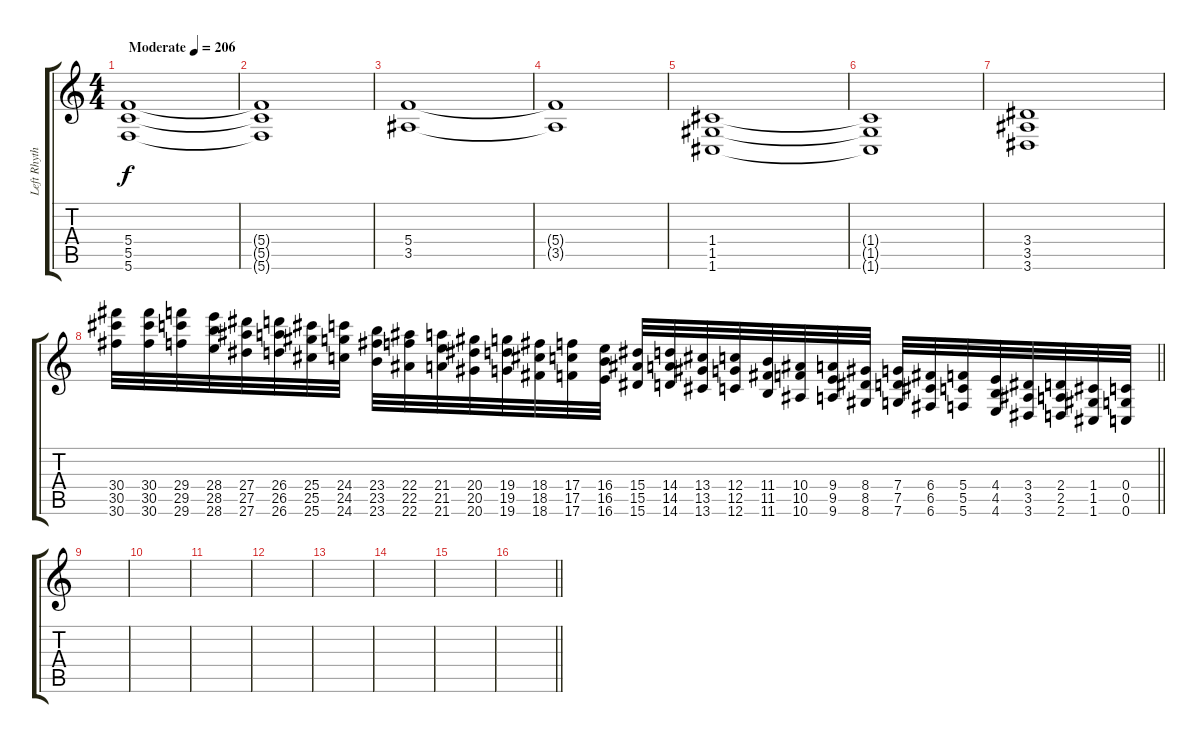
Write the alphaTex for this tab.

\track ("Left Rhythm" "Left Rhyth") {instrument distortionguitar}
\staff {score tabs}
\tuning (D4 A3 F3 C3 G2 C2) {hide}
\ts (4 4)
\section ("" "")
\tempo (206 "Moderate")
\clef g2
\ks c
(5.4 5.5 5.6).1{dy f instrument distortionguitar} |
(5.4{t} 5.5{t} 5.6{t}).1 |
(5.4 3.5).1 |
(5.4{t} 3.5{t}).1 |
(1.4 1.5 1.6).1 |
(1.4{t} 1.5{t} 1.6{t}).1 |
(3.4 3.5 3.6).1 |
\barLineRight lightlight
(30.4 30.5 30.6).32{instrument guitarfretnoise} (30.4 30.5 30.6).32 (29.4 29.5 29.6).32 (28.4 28.5 28.6).32 (27.4 27.5 27.6).32 (26.4 26.5 26.6).32 (25.4 25.5 25.6).32 (24.4 24.5 24.6).32 (23.4 23.5 23.6).32 (22.4 22.5 22.6).32 (21.4 21.5 21.6).32 (20.4 20.5 20.6).32 (19.4 19.5 19.6).32 (18.4 18.5 18.6).32 (17.4 17.5 17.6).32 (16.4 16.5 16.6).32 (15.4 15.5 15.6).32 (14.4 14.5 14.6).32 (13.4 13.5 13.6).32 (12.4 12.5 12.6).32 (11.4 11.5 11.6).32 (10.4 10.5 10.6).32 (9.4 9.5 9.6).32 (8.4 8.5 8.6).32 (7.4 7.5 7.6).32 (6.4 6.5 6.6).32 (5.4 5.5 5.6).32 (4.4 4.5 4.6).32 (3.4 3.5 3.6).32 (2.4 2.5 2.6).32 (1.4 1.5 1.6).32 (0.4 0.5 0.6).32 |
\section ("" "")
|
|
|
|
|
|
|
\barLineRight lightlight
